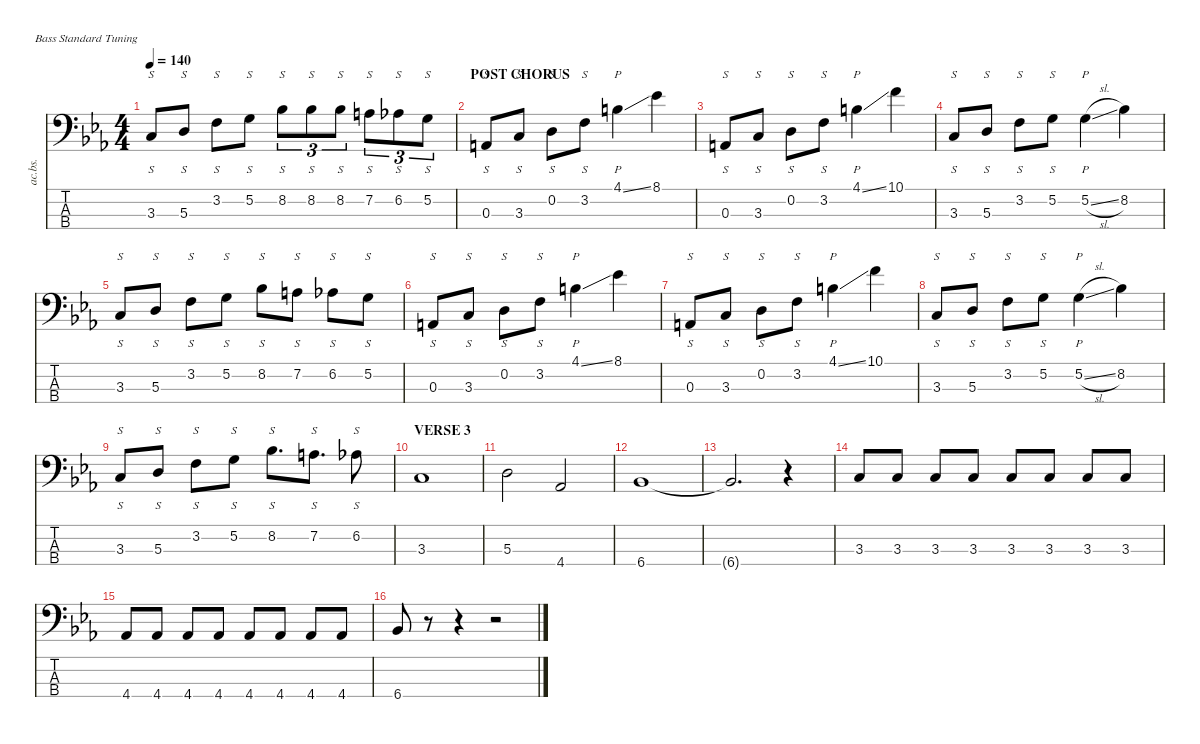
\defaultSystemsLayout 4
\hideDynamics
\bracketExtendMode nobrackets
\otherSystemsTrackNameOrientation horizontal
\track ("Acoustic Bass" "ac.bs.") {instrument acousticbass}
\staff {score tabs}
\tuning (G2 D2 A1 E1)
\ts (4 4)
\tempo 140
\clef f4
\ks cminor
3.3{acc forcenatural}.8{s dy mf beam Up} 5.3{acc forcenatural}.8{s beam Up} 3.2{acc forcenatural}.8{s beam Down} 5.2{acc forcenatural}.8{s beam Down} 8.2{acc b}.8{s tu (3 2) beam Down} 8.2{acc b}.8{s tu (3 2) beam Down} 8.2{acc b}.8{s tu (3 2) beam Down} 7.2{acc forcenatural}.8{s tu (3 2) beam Down} 6.2{acc b}.8{s tu (3 2) beam Down} 5.2{acc forcenatural}.8{s tu (3 2) beam Down} |
\section ("" "POST CHORUS")
0.3{acc forcenatural}.8{s beam Up} 3.3{acc forcenatural}.8{s beam Up} 0.2{acc forcenatural}.8{s beam Down} 3.2{acc forcenatural}.8{s beam Down} 4.1{ss acc forcenatural}.4{p beam Down} 8.1{acc b}.4{beam Down} |
0.3{acc forcenatural}.8{s beam Up} 3.3{acc forcenatural}.8{s beam Up} 0.2{acc forcenatural}.8{s beam Down} 3.2{acc forcenatural}.8{s beam Down} 4.1{ss acc forcenatural}.4{p beam Down} 10.1{acc forcenatural}.4{beam Down} |
3.3{acc forcenatural}.8{s beam Up} 5.3{acc forcenatural}.8{s beam Up} 3.2{acc forcenatural}.8{s beam Down} 5.2{acc forcenatural}.8{s beam Down} 5.2{sl acc forcenatural}.4{p beam Down} 8.2{acc b}.4{beam Down} |
3.3{acc forcenatural}.8{s beam Up} 5.3{acc forcenatural}.8{s beam Up} 3.2{acc forcenatural}.8{s beam Down} 5.2{acc forcenatural}.8{s beam Down} 8.2{acc b}.8{s beam Down} 7.2{acc forcenatural}.8{s beam Down} 6.2{acc b}.8{s beam Down} 5.2{acc forcenatural}.8{s beam Down} |
0.3{acc forcenatural}.8{s beam Up} 3.3{acc forcenatural}.8{s beam Up} 0.2{acc forcenatural}.8{s beam Down} 3.2{acc forcenatural}.8{s beam Down} 4.1{ss acc forcenatural}.4{p beam Down} 8.1{acc b}.4{beam Down} |
0.3{acc forcenatural}.8{s beam Up} 3.3{acc forcenatural}.8{s beam Up} 0.2{acc forcenatural}.8{s beam Down} 3.2{acc forcenatural}.8{s beam Down} 4.1{ss acc forcenatural}.4{p beam Down} 10.1{acc forcenatural}.4{beam Down} |
3.3{acc forcenatural}.8{s beam Up} 5.3{acc forcenatural}.8{s beam Up} 3.2{acc forcenatural}.8{s beam Down} 5.2{acc forcenatural}.8{s beam Down} 5.2{sl acc forcenatural}.4{p beam Down} 8.2{acc b}.4{beam Down} |
3.3{acc forcenatural}.8{s beam Up} 5.3{acc forcenatural}.8{s beam Up} 3.2{acc forcenatural}.8{s beam Down} 5.2{acc forcenatural}.8{s beam Down} 8.2{acc b}.8{s d beam Down} 7.2{acc forcenatural}.8{s d beam Down} 6.2{acc b}.8{s beam Down} |
\section ("" "VERSE 3")
3.3{acc forcenatural}.1{beam Up} |
5.3{acc forcenatural}.2{beam Down} 4.4{acc b}.2{beam Up} |
6.4{acc b}.1{beam Up} |
6.4{t acc b}.2{d beam Up} r.4{beam Up} |
3.3{acc forcenatural}.8{beam Up} 3.3{acc forcenatural}.8{beam Up} 3.3{acc forcenatural}.8{beam Up} 3.3{acc forcenatural}.8{beam Up} 3.3{acc forcenatural}.8{beam Up} 3.3{acc forcenatural}.8{beam Up} 3.3{acc forcenatural}.8{beam Up} 3.3{acc forcenatural}.8{beam Up} |
4.4{acc b}.8{beam Up} 4.4{acc b}.8{beam Up} 4.4{acc b}.8{beam Up} 4.4{acc b}.8{beam Up} 4.4{acc b}.8{beam Up} 4.4{acc b}.8{beam Up} 4.4{acc b}.8{beam Up} 4.4{acc b}.8{beam Up} |
6.4{acc b}.8{beam Up} r.8{beam Up} r.4{beam Up} r.2{beam Up}
